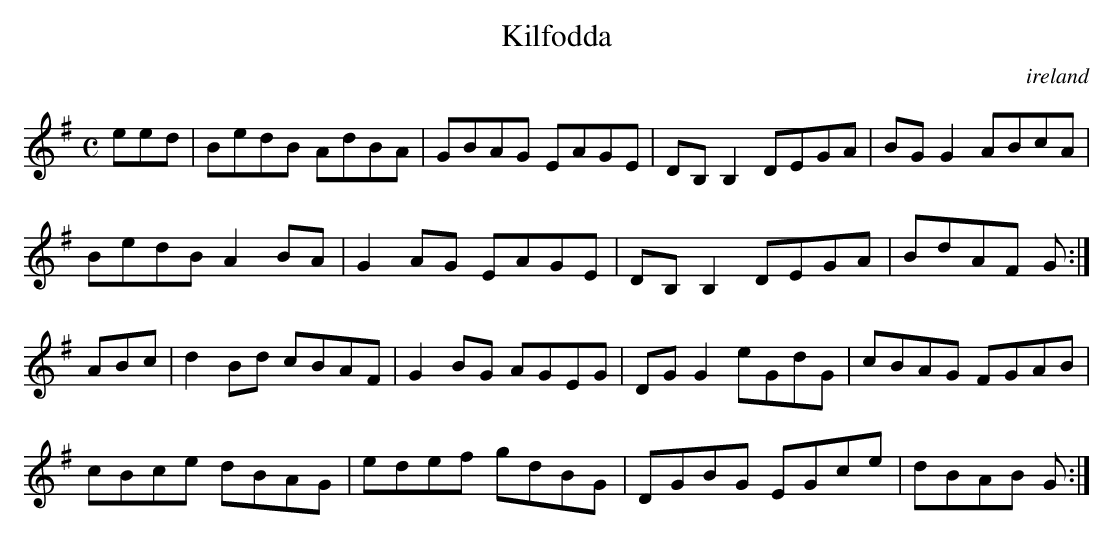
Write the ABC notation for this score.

X:1
T:Kilfodda
O:ireland
M:C
L:1/8
K:G Major
eed|BedB AdBA|GBAG EAGE|DB,B,2 DEGA|BGG2 ABcA|!
BedB A2BA|G2AG EAGE|DB,B,2 DEGA|BdAF G:|!
ABc|d2Bd cBAF|G2BG AGEG|DGG2 eGdG|cBAG FGAB|!
cBce dBAG|edef gdBG|DGBG EGce|dBAB G:|!
